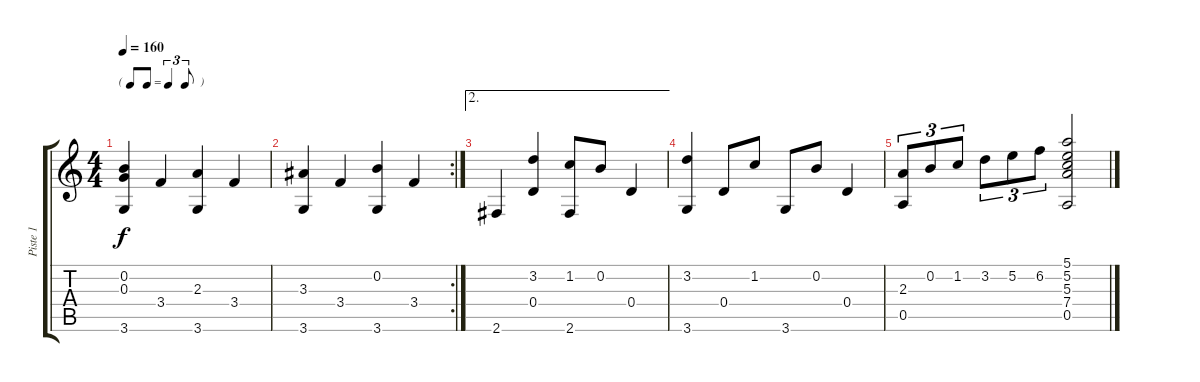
\track ("Piste 1" "Piste 1") {instrument acousticguitarnylon}
\staff {score tabs}
\tuning (E4 B3 G3 D3 A2 E2) {hide}
\ts (4 4)
\tf triplet8th
\tempo 160
\clef g2
\ks c
(0.2 0.3 3.6).4{dy f} 3.4.4 (2.3 3.6).4 3.4.4 |
\rc 2
(3.3 3.6).4 3.4.4 (0.2 3.6).4 3.4.4 |
\ae 2
2.6.4 (3.2 0.4).4 (1.2 2.6).8 0.2.8 0.4.4 |
(3.2 3.6).4 0.4.8 1.2.8 3.6.8 0.2.8 0.4.4 |
(2.3 0.5).8{tu (3 2)} 0.2.8{tu (3 2)} 1.2.8{tu (3 2)} 3.2.8{tu (3 2)} 5.2.8{tu (3 2)} 6.2.8{tu (3 2)} (5.1 5.2 5.3 7.4 0.5).2
